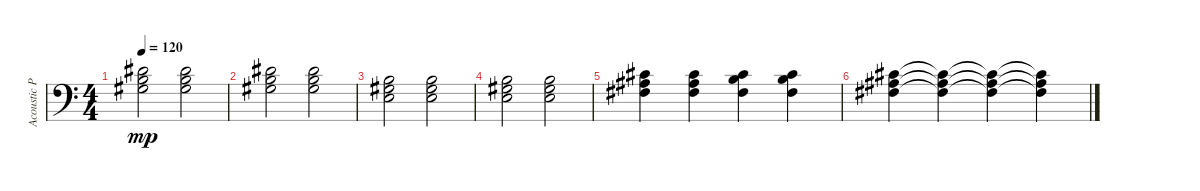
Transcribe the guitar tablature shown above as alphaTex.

\track ("Acoustic Piano" "Acoustic P") {instrument brightacousticpiano}
\staff {score}
\tuning (E4 B3 G3 D3 A2 E2 B1) {hide}
\ts (4 4)
\tempo 120
\clef f4
\ks c
(0.2 1.3 13.4).2{dy mp} (0.2 1.3 13.4).2 |
(0.2 1.3 13.4).2 (0.2 1.3 13.4).2 |
(0.2 1.3 2.4).2 (0.2 1.3 2.4).2 |
(0.2 1.3 2.4).2 (0.2 1.3 2.4).2 |
(2.2 3.3 4.4).4 (2.2 3.3 4.4).4 (0.2 6.3 4.4).4 (0.2 6.3 4.4).4 |
(2.2 3.3 4.4).4 (2.2{t} 3.3{t} 4.4{t}).4 (2.2{t} 3.3{t} 4.4{t}).4 (2.2{t} 3.3{t} 4.4{t}).4
